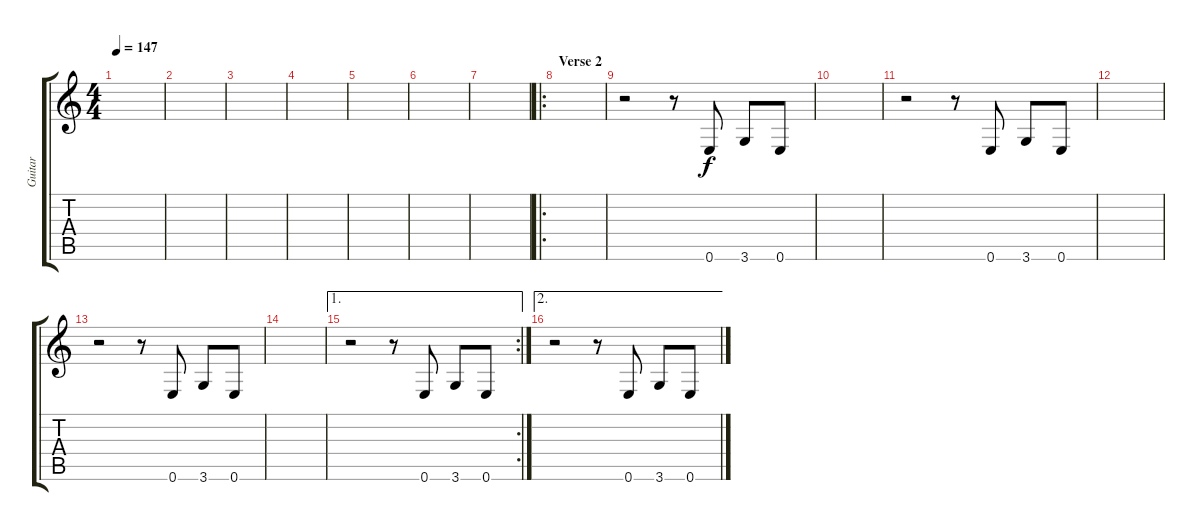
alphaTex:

\track ("Guitar" "Guitar") {instrument overdrivenguitar}
\staff {score tabs}
\tuning (E4 B3 G3 D3 A2 E2) {hide}
\ts (4 4)
\tempo 147
\clef g2
\ks c
|
|
|
|
|
|
|
\ro
\section ("" "Verse 2")
|
r.2 r.8 0.6.8 3.6.8 0.6.8 |
|
r.2 r.8 0.6.8 3.6.8 0.6.8 |
|
r.2 r.8 0.6.8 3.6.8 0.6.8 |
|
\ae 1
\rc 2
r.2 r.8 0.6.8 3.6.8 0.6.8 |
\ae 2
r.2 r.8 0.6.8 3.6.8 0.6.8
